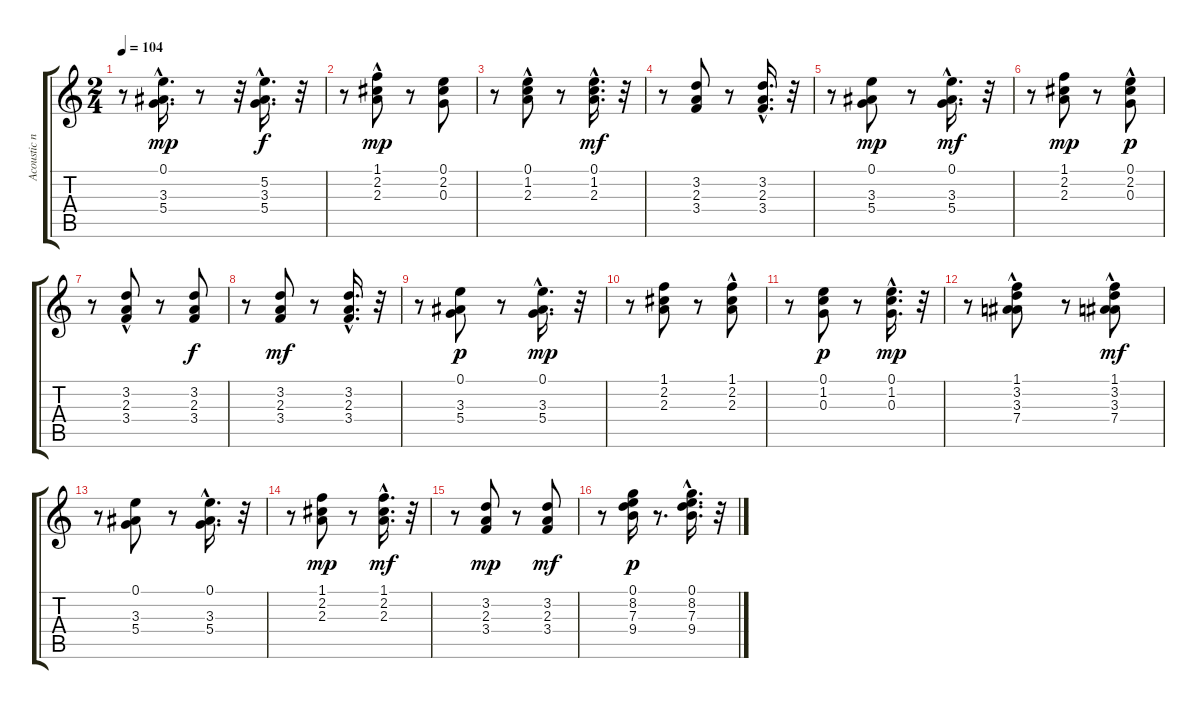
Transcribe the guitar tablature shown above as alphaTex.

\track ("Acoustic nylon" "Acoustic n") {instrument acousticguitarnylon}
\staff {score tabs}
\tuning (E4 B3 G3 D3 A2 E2) {hide}
\ts (2 4)
\tempo 104
\clef g2
\ks c
r.8{dy p} (0.1{hac} 3.3{hac} 5.4{hac}).16{d dy mp} r.8 r.32 (5.2{hac} 3.3 5.4{hac}).16{d dy f} r.32 |
r.8 (1.1{hac} 2.2{hac} 2.3).8{dy mp} r.8 (0.1 2.2 0.3).8 |
r.8 (0.1 1.2 2.3{hac}).8 r.8 (0.1{hac} 1.2{hac} 2.3{hac}).16{d dy mf} r.32 |
r.8 (3.2 2.3 3.4).8 r.8 (3.2{hac} 2.3{hac} 3.4{hac}).16{d} r.32 |
r.8 (0.1 3.3 5.4).8{dy mp} r.8 (0.1{hac} 3.3{hac} 5.4{hac}).16{d dy mf} r.32 |
r.8 (1.1 2.2 2.3).8{dy mp} r.8 (0.1{hac} 2.2{hac} 0.3).8{dy p} |
r.8 (3.2 2.3{hac} 3.4).8 r.8 (3.2 2.3 3.4).8{dy f} |
r.8 (3.2 2.3 3.4).8{dy mf} r.8 (3.2{hac} 2.3{hac} 3.4{hac}).16{d} r.32 |
r.8 (0.1 3.3 5.4).8{dy p} r.8 (0.1{hac} 3.3{hac} 5.4{hac}).16{d dy mp} r.32 |
r.8 (1.1 2.2 2.3).8 r.8 (1.1 2.2{hac} 2.3).8 |
r.8 (0.1 1.2 0.3).8{dy p} r.8 (0.1 1.2{hac} 0.3{hac}).16{d dy mp} r.32 |
r.8 (1.1 3.2 3.3{hac} 7.4{hac}).8 r.8 (1.1{hac} 3.2 3.3 7.4{hac}).8{dy mf} |
r.8 (0.1 3.3 5.4).8 r.8 (0.1{hac} 3.3{hac} 5.4{hac}).16{d} r.32 |
r.8 (1.1 2.2 2.3).8{dy mp} r.8 (1.1{hac} 2.2{hac} 2.3{hac}).16{d dy mf} r.32 |
r.8 (3.2 2.3 3.4).8{dy mp} r.8 (3.2 2.3 3.4).8{dy mf} |
r.8 (0.1 8.2 7.3 9.4).16{dy p} r.8{d} (0.1 8.2{hac} 7.3 9.4).16{d} r.32
